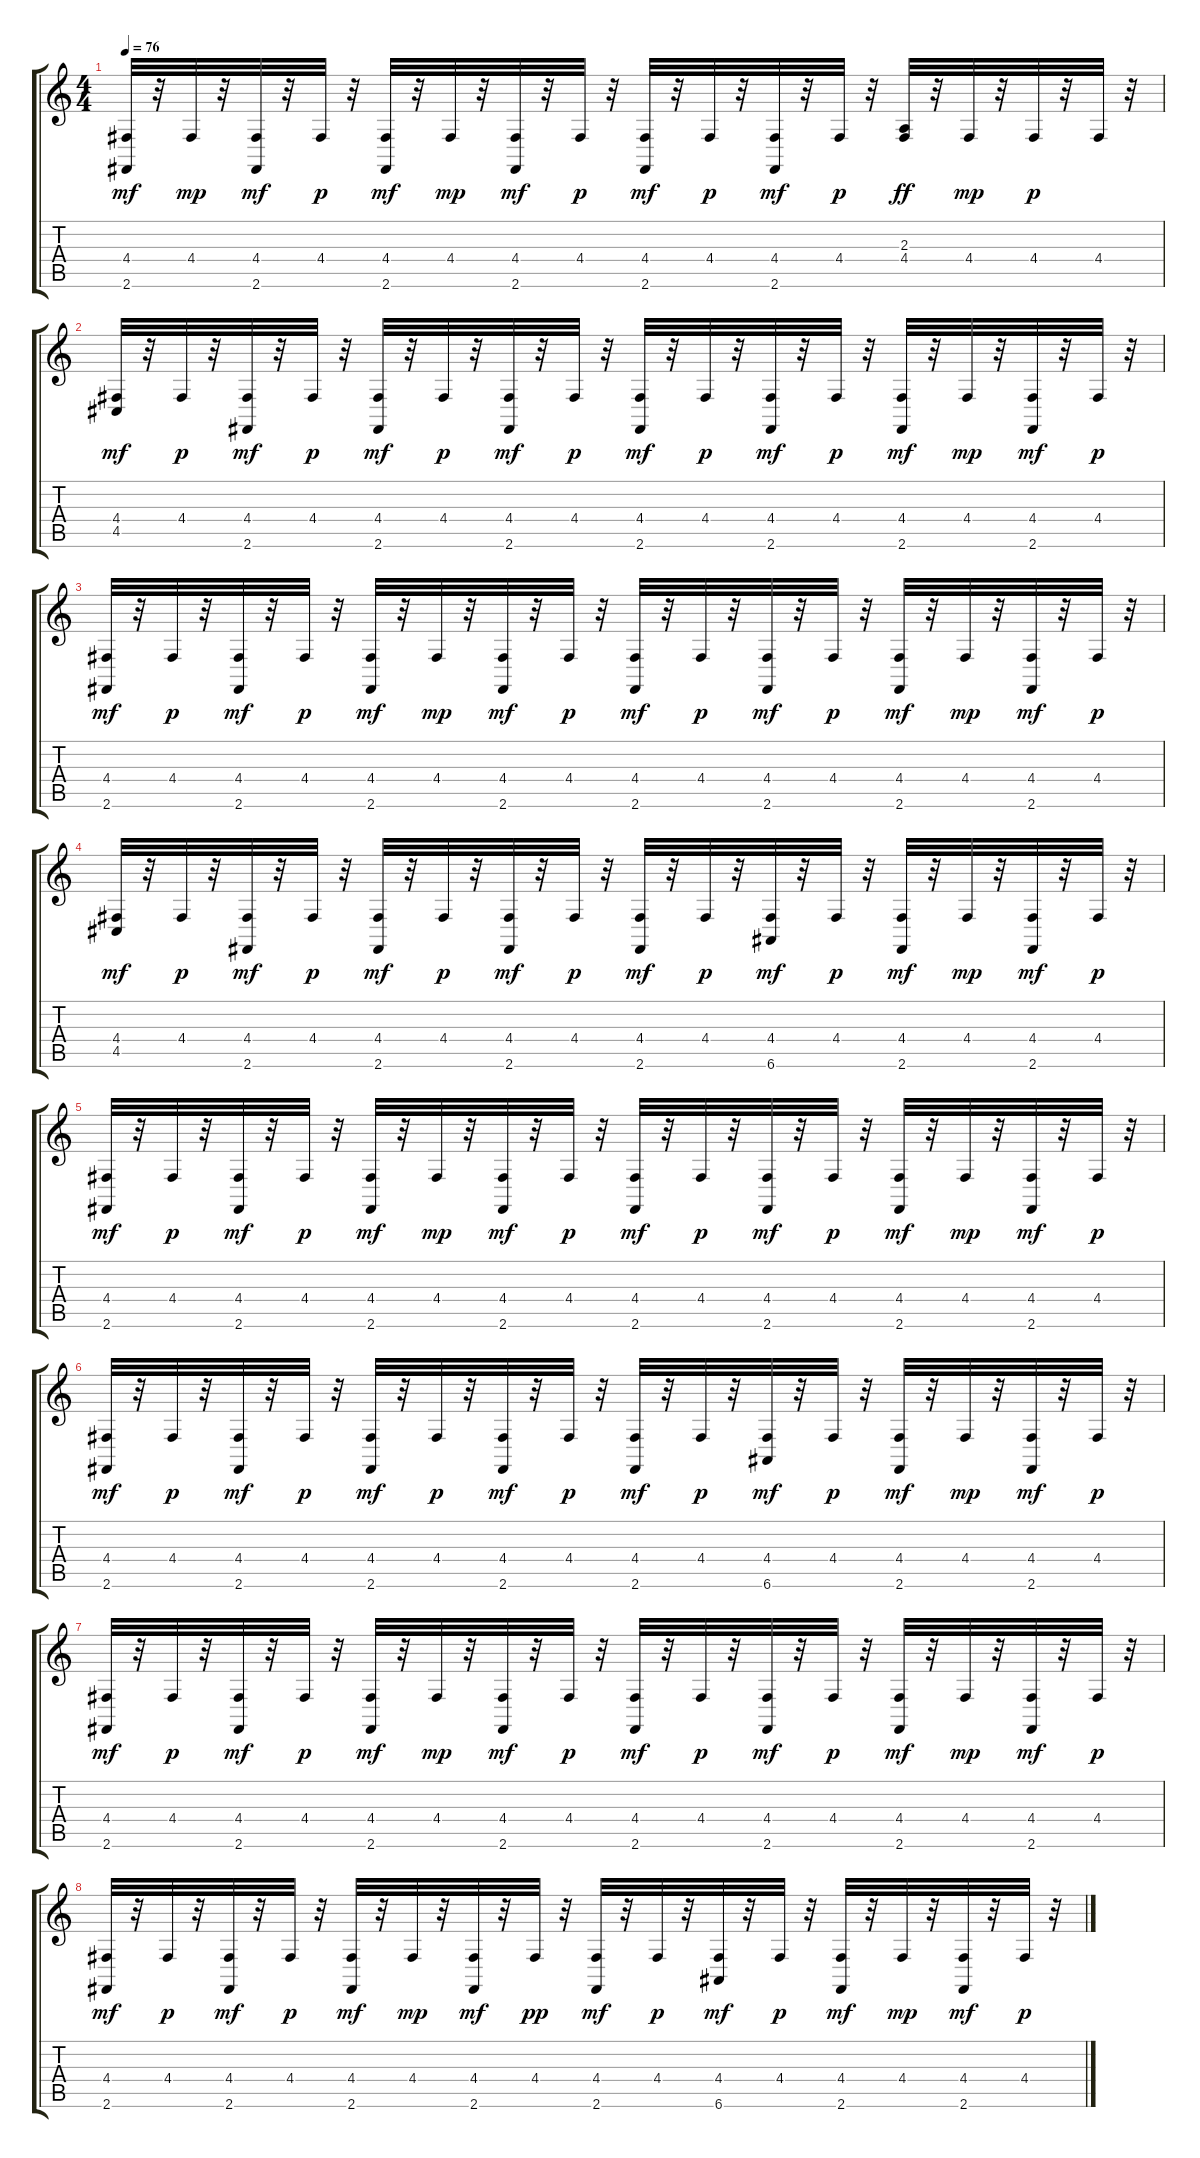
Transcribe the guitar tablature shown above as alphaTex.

\track "" {instrument glockenspiel}
\staff {score tabs}
\tuning (E4 B3 G3 D3 A2 E2) {hide}
\ts (4 4)
\tempo 76
\clef g2
\ks c
(4.4 2.6).32{dy mf} r.32 4.4.32{dy mp} r.32 (4.4 2.6).32{dy mf} r.32 4.4.32{dy p} r.32 (4.4 2.6).32{dy mf} r.32 4.4.32{dy mp} r.32 (4.4 2.6).32{dy mf} r.32 4.4.32{dy p} r.32 (4.4 2.6).32{dy mf} r.32 4.4.32{dy p} r.32 (4.4 2.6).32{dy mf} r.32 4.4.32{dy p} r.32 (2.3 4.4).32{dy ff} r.32 4.4.32{dy mp} r.32 4.4.32{dy p} r.32 4.4.32 r.32 |
(4.4 4.5).32{dy mf} r.32 4.4.32{dy p} r.32 (4.4 2.6).32{dy mf} r.32 4.4.32{dy p} r.32 (4.4 2.6).32{dy mf} r.32 4.4.32{dy p} r.32 (4.4 2.6).32{dy mf} r.32 4.4.32{dy p} r.32 (4.4 2.6).32{dy mf} r.32 4.4.32{dy p} r.32 (4.4 2.6).32{dy mf} r.32 4.4.32{dy p} r.32 (4.4 2.6).32{dy mf} r.32 4.4.32{dy mp} r.32 (4.4 2.6).32{dy mf} r.32 4.4.32{dy p} r.32 |
(4.4 2.6).32{dy mf} r.32 4.4.32{dy p} r.32 (4.4 2.6).32{dy mf} r.32 4.4.32{dy p} r.32 (4.4 2.6).32{dy mf} r.32 4.4.32{dy mp} r.32 (4.4 2.6).32{dy mf} r.32 4.4.32{dy p} r.32 (4.4 2.6).32{dy mf} r.32 4.4.32{dy p} r.32 (4.4 2.6).32{dy mf} r.32 4.4.32{dy p} r.32 (4.4 2.6).32{dy mf} r.32 4.4.32{dy mp} r.32 (4.4 2.6).32{dy mf} r.32 4.4.32{dy p} r.32 |
(4.4 4.5).32{dy mf} r.32 4.4.32{dy p} r.32 (4.4 2.6).32{dy mf} r.32 4.4.32{dy p} r.32 (4.4 2.6).32{dy mf} r.32 4.4.32{dy p} r.32 (4.4 2.6).32{dy mf} r.32 4.4.32{dy p} r.32 (4.4 2.6).32{dy mf} r.32 4.4.32{dy p} r.32 (4.4 6.6).32{dy mf} r.32 4.4.32{dy p} r.32 (4.4 2.6).32{dy mf} r.32 4.4.32{dy mp} r.32 (4.4 2.6).32{dy mf} r.32 4.4.32{dy p} r.32 |
(4.4 2.6).32{dy mf} r.32 4.4.32{dy p} r.32 (4.4 2.6).32{dy mf} r.32 4.4.32{dy p} r.32 (4.4 2.6).32{dy mf} r.32 4.4.32{dy mp} r.32 (4.4 2.6).32{dy mf} r.32 4.4.32{dy p} r.32 (4.4 2.6).32{dy mf} r.32 4.4.32{dy p} r.32 (4.4 2.6).32{dy mf} r.32 4.4.32{dy p} r.32 (4.4 2.6).32{dy mf} r.32 4.4.32{dy mp} r.32 (4.4 2.6).32{dy mf} r.32 4.4.32{dy p} r.32 |
(4.4 2.6).32{dy mf} r.32 4.4.32{dy p} r.32 (4.4 2.6).32{dy mf} r.32 4.4.32{dy p} r.32 (4.4 2.6).32{dy mf} r.32 4.4.32{dy p} r.32 (4.4 2.6).32{dy mf} r.32 4.4.32{dy p} r.32 (4.4 2.6).32{dy mf} r.32 4.4.32{dy p} r.32 (4.4 6.6).32{dy mf} r.32 4.4.32{dy p} r.32 (4.4 2.6).32{dy mf} r.32 4.4.32{dy mp} r.32 (4.4 2.6).32{dy mf} r.32 4.4.32{dy p} r.32 |
(4.4 2.6).32{dy mf} r.32 4.4.32{dy p} r.32 (4.4 2.6).32{dy mf} r.32 4.4.32{dy p} r.32 (4.4 2.6).32{dy mf} r.32 4.4.32{dy mp} r.32 (4.4 2.6).32{dy mf} r.32 4.4.32{dy p} r.32 (4.4 2.6).32{dy mf} r.32 4.4.32{dy p} r.32 (4.4 2.6).32{dy mf} r.32 4.4.32{dy p} r.32 (4.4 2.6).32{dy mf} r.32 4.4.32{dy mp} r.32 (4.4 2.6).32{dy mf} r.32 4.4.32{dy p} r.32 |
(4.4 2.6).32{dy mf} r.32 4.4.32{dy p} r.32 (4.4 2.6).32{dy mf} r.32 4.4.32{dy p} r.32 (4.4 2.6).32{dy mf} r.32 4.4.32{dy mp} r.32 (4.4 2.6).32{dy mf} r.32 4.4.32{dy pp} r.32 (4.4 2.6).32{dy mf} r.32 4.4.32{dy p} r.32 (4.4 6.6).32{dy mf} r.32 4.4.32{dy p} r.32 (4.4 2.6).32{dy mf} r.32 4.4.32{dy mp} r.32 (4.4 2.6).32{dy mf} r.32 4.4.32{dy p} r.32
